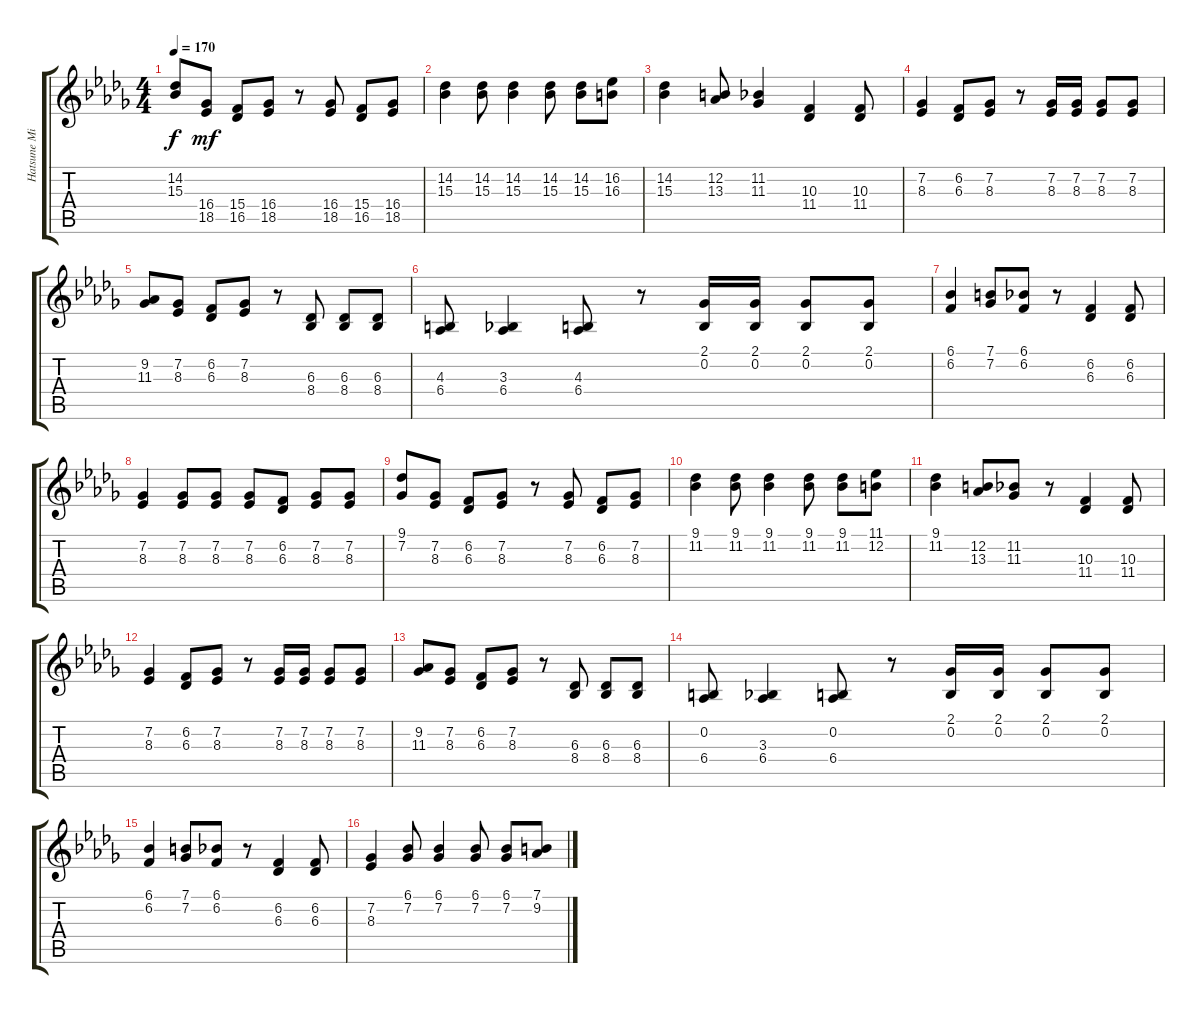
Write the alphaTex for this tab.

\track ("Hatsune Miku" "Hatsune Mi") {instrument lead1square}
\staff {score tabs}
\tuning (E4 B3 G3 D3 A2 E2) {hide}
\ts (4 4)
\tempo 170
\clef g2
\ks db
(14.2{t} 15.3{t}).8{dy f} (16.4 18.5).8{dy mf} (15.4 16.5).8 (16.4 18.5).8 r.8 (16.4 18.5).8 (15.4 16.5).8 (16.4 18.5).8 |
(14.2 15.3).4 (14.2 15.3).8 (14.2 15.3).4 (14.2 15.3).8 (14.2 15.3).8 (16.2 16.3).8 |
(14.2 15.3).4 (12.2 13.3).8 (11.2 11.3).4 (10.3 11.4).4 (10.3 11.4).8 |
(7.2 8.3).4 (6.2 6.3).8 (7.2 8.3).8 r.8 (7.2 8.3).16 (7.2 8.3).16 (7.2 8.3).8 (7.2 8.3).8 |
(9.2 11.3).8 (7.2 8.3).8 (6.2 6.3).8 (7.2 8.3).8 r.8 (6.3 8.4).8 (6.3 8.4).8 (6.3 8.4).8 |
(4.3 6.4).8 (3.3 6.4).4 (4.3 6.4).8 r.8 (2.1 0.2).16 (2.1 0.2).16 (2.1 0.2).8 (2.1 0.2).8 |
(6.1 6.2).4 (7.1 7.2).8 (6.1 6.2).8 r.8 (6.2 6.3).4 (6.2 6.3).8 |
(7.2 8.3).4 (7.2 8.3).8 (7.2 8.3).8 (7.2 8.3).8 (6.2 6.3).8 (7.2 8.3).8 (7.2 8.3).8 |
(9.1 7.2).8 (7.2 8.3).8 (6.2 6.3).8 (7.2 8.3).8 r.8 (7.2 8.3).8 (6.2 6.3).8 (7.2 8.3).8 |
(9.1 11.2).4 (9.1 11.2).8 (9.1 11.2).4 (9.1 11.2).8 (9.1 11.2).8 (11.1 12.2).8 |
(9.1 11.2).4 (12.2 13.3).8 (11.2 11.3).8 r.8 (10.3 11.4).4 (10.3 11.4).8 |
(7.2 8.3).4 (6.2 6.3).8 (7.2 8.3).8 r.8 (7.2 8.3).16 (7.2 8.3).16 (7.2 8.3).8 (7.2 8.3).8 |
(9.2 11.3).8 (7.2 8.3).8 (6.2 6.3).8 (7.2 8.3).8 r.8 (6.3 8.4).8 (6.3 8.4).8 (6.3 8.4).8 |
(0.2 6.4).8 (3.3 6.4).4 (0.2 6.4).8 r.8 (2.1 0.2).16 (2.1 0.2).16 (2.1 0.2).8 (2.1 0.2).8 |
(6.1 6.2).4 (7.1 7.2).8 (6.1 6.2).8 r.8 (6.2 6.3).4 (6.2 6.3).8 |
(7.2 8.3).4 (6.1 7.2).8 (6.1 7.2).4 (6.1 7.2).8 (6.1 7.2).8 (7.1 9.2).8
